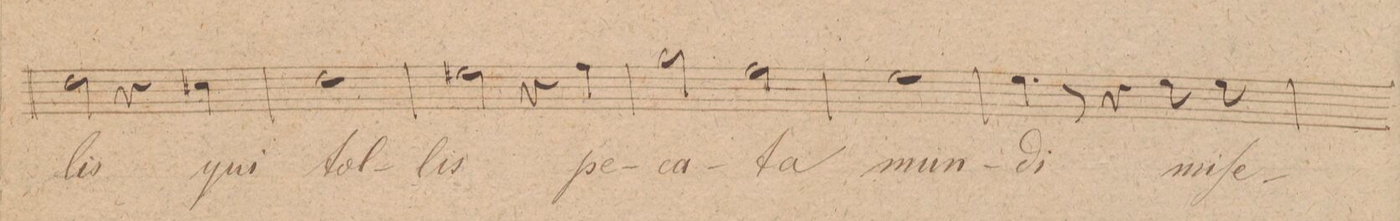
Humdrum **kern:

**kern	**text	**dynam
*I"Alto	*	*
*clefC3	*	*
*k[]	*	*
*met(c|)	*	*
*M2/2	*	*
2e\	-lis	.
4r	.	.
4d#X\	qui	.
=26	=26	=26
1e	tol-	.
=27	=27	=27
2f#X\	-lis	.
4r	.	.
4g\	pe-	.
=28	=28	=28
2a\	-ca-	.
2g\	-ta	.
=29	=29	=29
1f	mun-	.
=30	=30	=30
4.f\	-di	.
8r	.	.
4r	.	.
8f\	mi-	.
8f\	-ſe-	.
=31	=31	=31
*-	*-	*-
